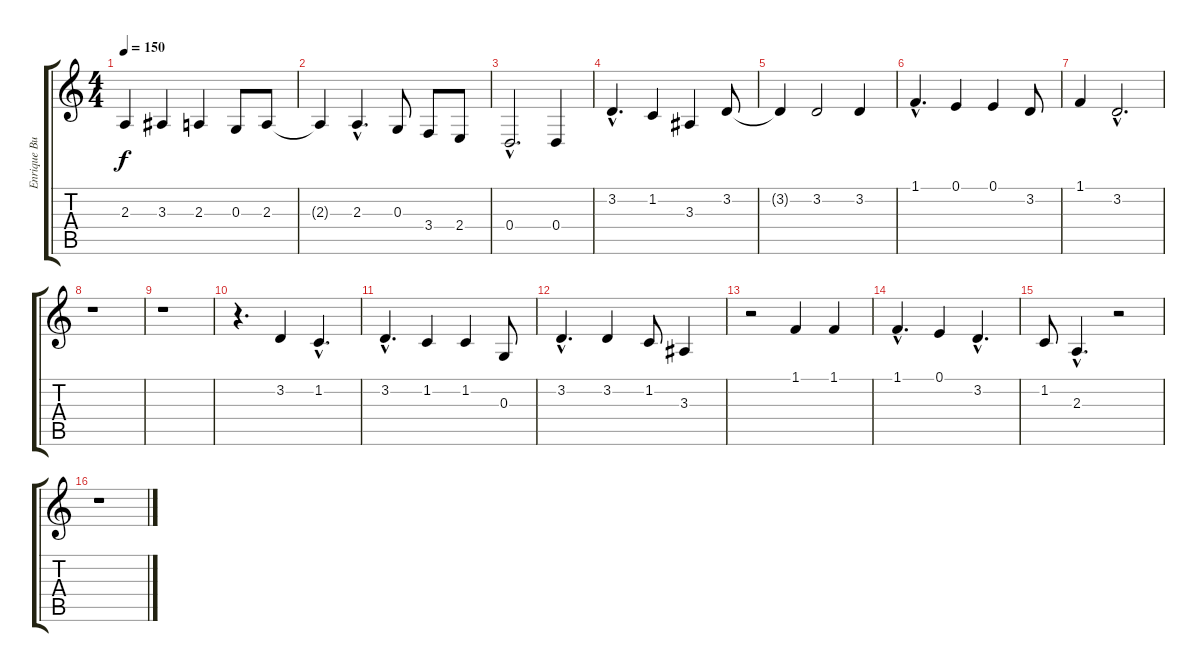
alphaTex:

\track ("Enrique Bunbury" "Enrique Bu") {instrument oboe}
\staff {score tabs}
\tuning (E4 B3 G3 D3 A2 E2) {hide}
\ts (4 4)
\tempo 150
\clef g2
\ks c
2.3{t}.4{dy f} 3.3.4 2.3.4 0.3.8 2.3.8 |
2.3{t}.4 2.3{hac}.4{d} 0.3.8 3.4.8 2.4.8 |
0.4{hac}.2{d} 0.4.4 |
3.2{hac}.4{d} 1.2.4 3.3.4 3.2.8 |
3.2{t}.4 3.2.2 3.2.4 |
1.1{hac}.4{d} 0.1.4 0.1.4 3.2.8 |
1.1.4 3.2{hac}.2{d} |
r.1 |
r.1 |
r.4{d} 3.2.4 1.2{hac}.4{d} |
3.2{hac}.4{d} 1.2.4 1.2.4 0.3.8 |
3.2{hac}.4{d} 3.2.4 1.2.8 3.3.4 |
r.2 1.1.4 1.1.4 |
1.1{hac}.4{d} 0.1.4 3.2{hac}.4{d} |
1.2.8 2.3{hac}.4{d} r.2 |
r.1
